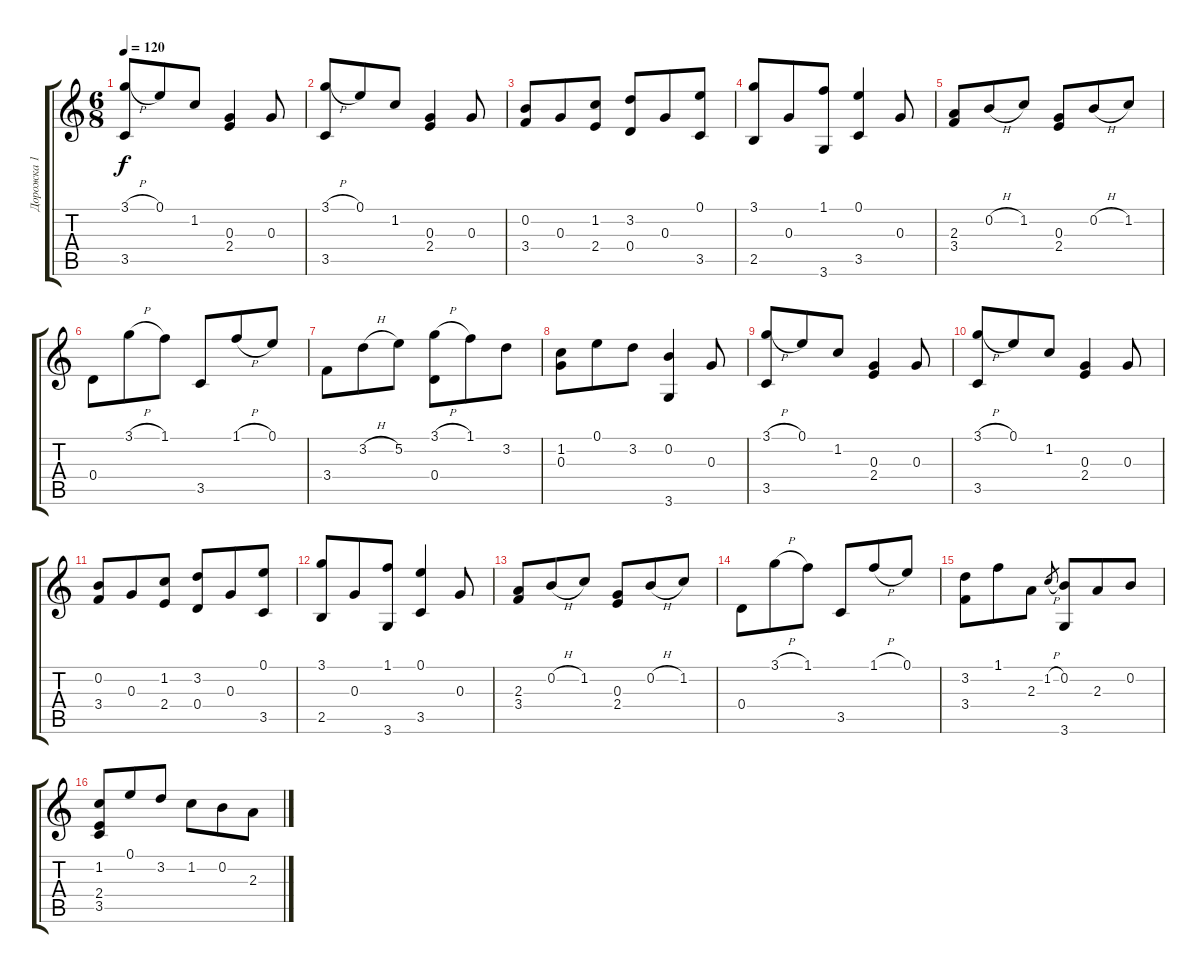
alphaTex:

\track ("Дорожка 1" "Дорожка 1") {instrument acousticguitarnylon}
\staff {score tabs}
\tuning (E4 B3 G3 D3 A2 E2) {hide}
\ts (6 8)
\tempo 120
\clef g2
\ks c
(3.1{h} 3.5).8{dy f} 0.1.8 1.2.8 (0.3 2.4).4 0.3.8 |
(3.1{h} 3.5).8 0.1.8 1.2.8 (0.3 2.4).4 0.3.8 |
(0.2 3.4).8 0.3.8 (1.2 2.4).8 (3.2 0.4).8 0.3.8 (0.1 3.5).8 |
(3.1 2.5).8 0.3.8 (1.1 3.6).8 (0.1 3.5).4 0.3.8 |
(2.3 3.4).8 0.2{h}.8 1.2.8 (0.3 2.4).8 0.2{h}.8 1.2.8 |
0.4.8 3.1{h}.8 1.1.8 3.5.8 1.1{h}.8 0.1.8 |
3.4.8 3.2{h}.8 5.2.8 (3.1{h} 0.4).8 1.1.8 3.2.8 |
(1.2 0.3).8 0.1.8 3.2.8 (0.2 3.6).4 0.3.8 |
(3.1{h} 3.5).8 0.1.8 1.2.8 (0.3 2.4).4 0.3.8 |
(3.1{h} 3.5).8 0.1.8 1.2.8 (0.3 2.4).4 0.3.8 |
(0.2 3.4).8 0.3.8 (1.2 2.4).8 (3.2 0.4).8 0.3.8 (0.1 3.5).8 |
(3.1 2.5).8 0.3.8 (1.1 3.6).8 (0.1 3.5).4 0.3.8 |
(2.3 3.4).8 0.2{h}.8 1.2.8 (0.3 2.4).8 0.2{h}.8 1.2.8 |
0.4.8 3.1{h}.8 1.1.8 3.5.8 1.1{h}.8 0.1.8 |
(3.2 3.4).8 1.1.8 2.3.8 1.2{h}.8{gr} (0.2 3.6).8 2.3.8 0.2.8 |
(1.2 2.4 3.5).8 0.1.8 3.2.8 1.2.8 0.2.8 2.3.8
